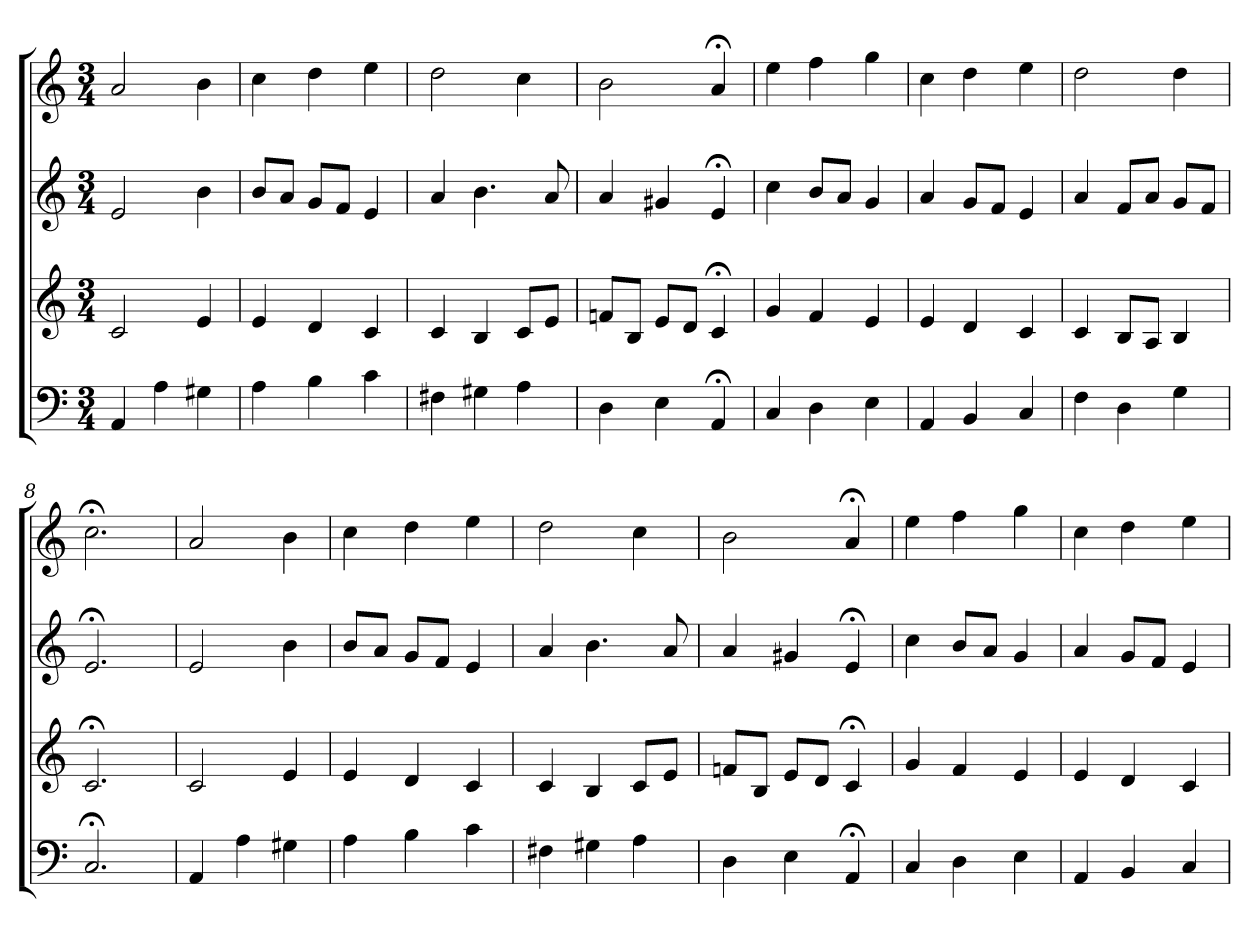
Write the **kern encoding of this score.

**kern	**kern	**kern	**kern
*part4	*part3	*part2	*part1
*staff4	*staff3	*staff2	*staff1
*clefF4	*clefG2	*clefG2	*clefG2
*k[]	*k[]	*k[]	*k[]
*C:	*C:	*C:	*a:
*M3/4	*M3/4	*M3/4	*M3/4
=1	=1	=1	=1
4AA	2c	2e	2a
4A	.	.	.
4G#X	4e	4b	4b
=2	=2	=2	=2
4A	4e	8b/L	4cc
.	.	8a/J	.
4B	4d	8g/L	4dd
.	.	8f/J	.
4c	4c	4e	4ee
=3	=3	=3	=3
4F#X	4c	4a	2dd
4G#X	4B	4.b	.
4A	8c/L	.	4cc
.	8e/J	8a	.
=4	=4	=4	=4
4D	8fn/L	4a	2b
.	8B/J	.	.
4E	8e/L	4g#X	.
.	8d/J	.	.
4AA;<	4c;<	4e;<	4a;<
=5	=5	=5	=5
4C	4g	4cc	4ee
4D	4f	8b/L	4ff
.	.	8a/J	.
4E	4e	4g	4gg
=6	=6	=6	=6
4AA	4e	4a	4cc
4BB	4d	8g/L	4dd
.	.	8f/J	.
4C	4c	4e	4ee
=7	=7	=7	=7
4F	4c	4a	2dd
4D	8B/L	8f/L	.
.	8A/J	8a/J	.
4G	4B	8g/L	4dd
.	.	8f/J	.
=8	=8	=8	=8
2.C;<	2.c;<	2.e;<	2.cc;<
=9	=9	=9	=9
4AA	2c	2e	2a
4A	.	.	.
4G#X	4e	4b	4b
=10	=10	=10	=10
4A	4e	8b/L	4cc
.	.	8a/J	.
4B	4d	8g/L	4dd
.	.	8f/J	.
4c	4c	4e	4ee
=11	=11	=11	=11
4F#X	4c	4a	2dd
4G#X	4B	4.b	.
4A	8c/L	.	4cc
.	8e/J	8a	.
=12	=12	=12	=12
4D	8fn/L	4a	2b
.	8B/J	.	.
4E	8e/L	4g#X	.
.	8d/J	.	.
4AA;<	4c;<	4e;<	4a;<
=13	=13	=13	=13
4C	4g	4cc	4ee
4D	4f	8b/L	4ff
.	.	8a/J	.
4E	4e	4g	4gg
=14	=14	=14	=14
4AA	4e	4a	4cc
4BB	4d	8g/L	4dd
.	.	8f/J	.
4C	4c	4e	4ee
=	=	=	=
*-	*-	*-	*-
